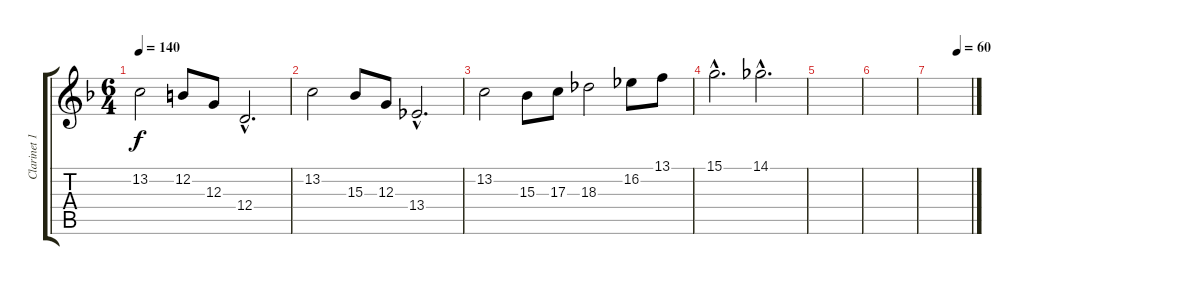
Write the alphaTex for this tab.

\track ("Clarinet 1" "Clarinet 1") {instrument clarinet}
\staff {score tabs}
\tuning (E4 B3 G3 D3 A2 E2) {hide}
\ts (6 4)
\tempo 140
\clef g2
\ks dminor
13.2.2{dy f} 12.2.8 12.3.8 12.4{hac}.2{d} |
13.2.2 15.3.8 12.3.8 13.4{hac}.2{d} |
13.2.2 15.3.8 17.3.8 18.3.2 16.2.8 13.1.8 |
15.1{hac}.2{d} 14.1{hac}.2{d volume 7} |
|
|
\tempo (60 0.6666666666666666)
